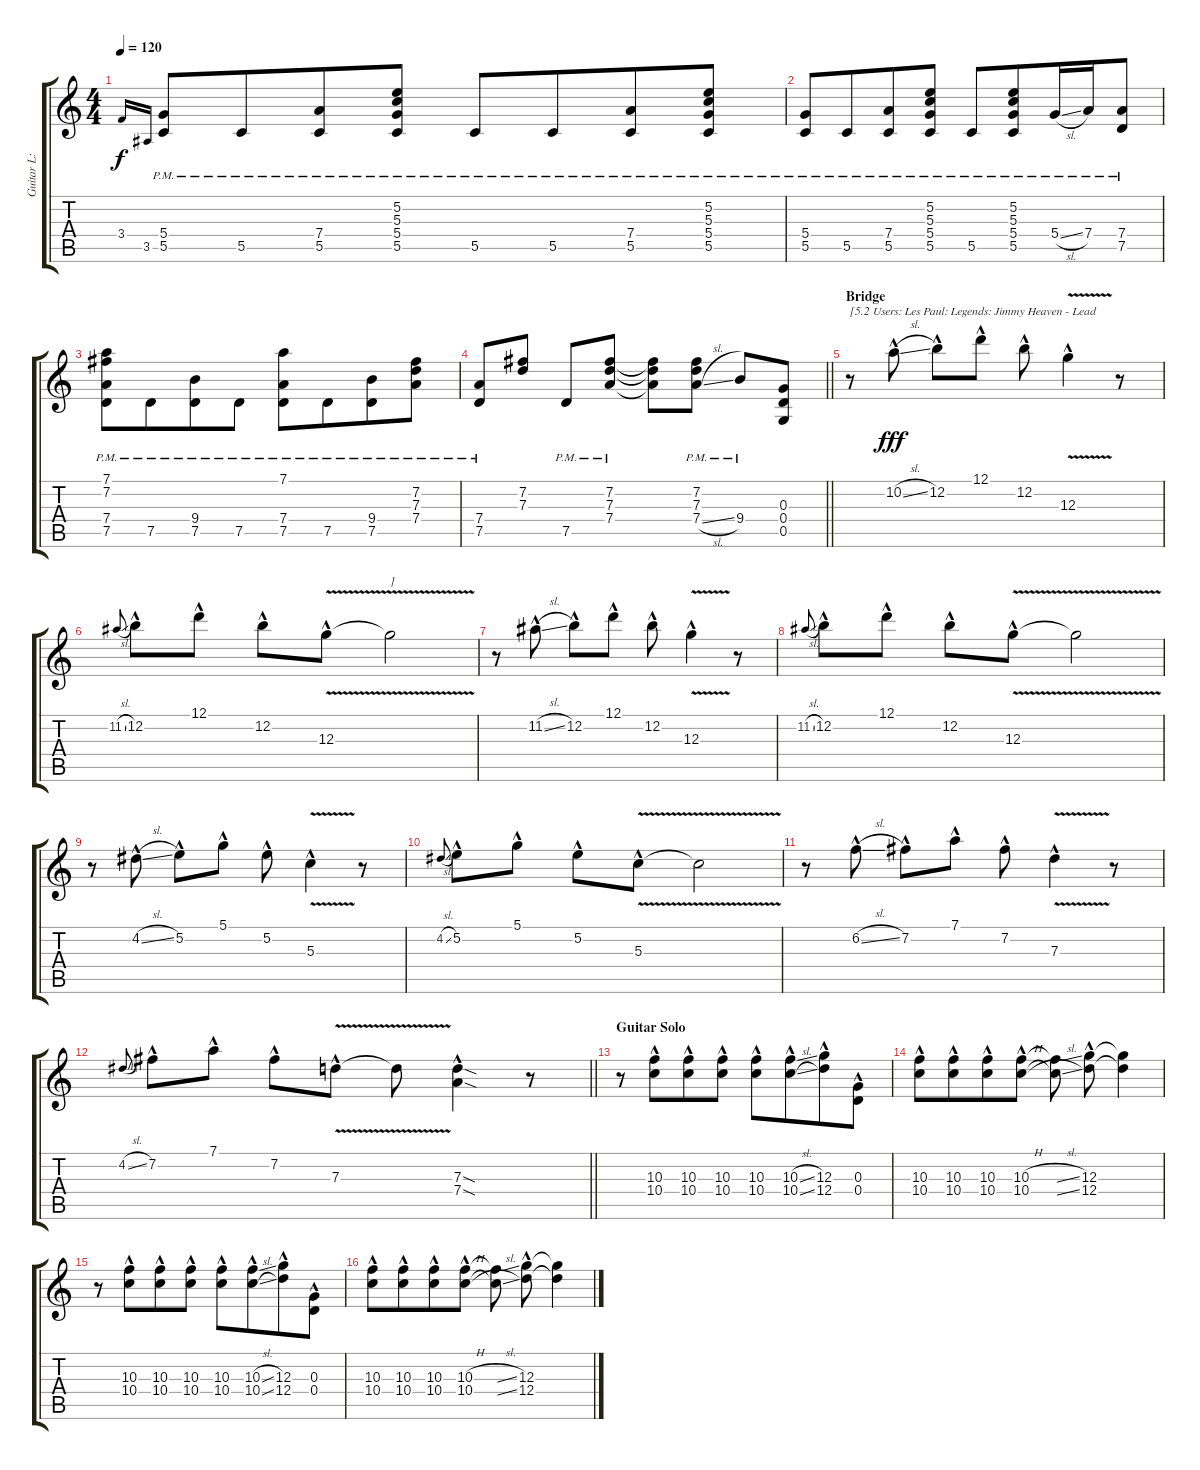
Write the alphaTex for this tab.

\track ("Guitar L: George" "Guitar L: ") {instrument distortionguitar}
\staff {score tabs}
\tuning (D4 B3 G3 D3 G2 D2) {hide}
\ts (4 4)
\tempo 120
\clef g2
\ks c
3.4.16{gr onbeat dy f} 3.5.16{gr onbeat} (5.4{pm} 5.5{pm}).8 5.5{pm}.8{beam merge} (7.4{pm} 5.5{pm}).8 (5.2 5.3 5.4{pm} 5.5{pm}).8 5.5{pm}.8 5.5{pm}.8{beam merge} (7.4{pm} 5.5{pm}).8 (5.2 5.3 5.4{pm} 5.5{pm}).8 |
(5.4{pm} 5.5{pm}).8 5.5{pm}.8{beam merge} (7.4{pm} 5.5{pm}).8 (5.2 5.3 5.4{pm} 5.5{pm}).8 5.5{pm}.8 (5.2 5.3 5.4{pm} 5.5{pm}).8{beam merge} 5.4{sl pm}.16 7.4{pm}.16 (7.4{pm} 7.5{pm}).8 |
(7.1 7.2 7.4{pm} 7.5{pm}).8 7.5{pm}.8{beam merge} (9.4{pm} 7.5{pm}).8 7.5{pm}.8 (7.1 7.4{pm} 7.5{pm}).8 7.5{pm}.8{beam merge} (9.4{pm} 7.5{pm}).8 (7.2 7.3 7.4{pm}).8 |
\barLineRight lightlight
(7.4{pm} 7.5{pm}).8 (7.2 7.3).8 7.5{pm}.8 (7.2 7.3 7.4{pm}).8 (7.2{t} 7.3{t} 7.4{t}).8 (7.2 7.3 7.4{sl pm}).8 9.4{pm}.8 (0.3 0.4 0.5).8 |
\section ("" "Bridge")
r.8{txt "[5.2 Users: Les Paul: Legends: Jimmy Heaven - Lead" volume 16 instrument overdrivenguitar} 10.2{sl hac}.8{dy fff} 12.2{hac}.8 12.1{hac}.8 12.2{hac}.8 12.3{v hac}.4 r.8 |
11.2{sl}.8{gr onbeat} 12.2{hac}.8 12.1{hac}.8 12.2{hac}.8 12.3{v hac}.8 12.3{t}.2{txt "]"} |
r.8 11.2{sl hac}.8 12.2{hac}.8 12.1{hac}.8 12.2{hac}.8 12.3{v hac}.4 r.8 |
11.2{sl}.8{gr onbeat} 12.2{hac}.8 12.1{hac}.8 12.2{hac}.8 12.3{v hac}.8 12.3{t}.2 |
r.8 4.2{sl hac}.8 5.2{hac}.8 5.1{hac}.8 5.2{hac}.8 5.3{v hac}.4 r.8 |
4.2{sl}.8{gr onbeat} 5.2{hac}.8 5.1{hac}.8 5.2{hac}.8 5.3{v hac}.8 5.3{t}.2 |
r.8 6.2{sl hac}.8 7.2{hac}.8 7.1{hac}.8 7.2{hac}.8 7.3{v hac}.4 r.8 |
\barLineRight lightlight
4.2{sl}.8{gr onbeat} 7.2{hac}.8 7.1{hac}.8 7.2{hac}.8 7.3{v hac}.8 7.3{t}.8 (7.3{sod hac} 7.4{sod hac}).4 r.8 |
\section ("" "Guitar Solo")
r.8 (10.3{hac} 10.4{hac}).8{beam merge} (10.3{hac} 10.4{hac}).8 (10.3{hac} 10.4{hac}).8 (10.3{hac} 10.4{hac}).8 (10.3{sl hac} 10.4{sl hac}).8{beam merge} (12.3{hac} 12.4{hac}).8 (0.3{hac} 0.4{hac}).8 |
(10.3{hac} 10.4{hac}).8{beam merge} (10.3{hac} 10.4{hac}).8{beam merge} (10.3{hac} 10.4{hac}).8{beam merge} (10.3{h hac} 10.4{h hac}).8 (10.3{sl t} 10.4{sl t}).8{beam split} (12.3{hac} 12.4{hac}).8 (12.3{t} 12.4{t}).4 |
r.8 (10.3{hac} 10.4{hac}).8{beam merge} (10.3{hac} 10.4{hac}).8 (10.3{hac} 10.4{hac}).8 (10.3{hac} 10.4{hac}).8 (10.3{sl hac} 10.4{sl hac}).8{beam merge} (12.3{hac} 12.4{hac}).8 (0.3{hac} 0.4{hac}).8 |
(10.3{hac} 10.4{hac}).8{beam merge} (10.3{hac} 10.4{hac}).8{beam merge} (10.3{hac} 10.4{hac}).8{beam merge} (10.3{h hac} 10.4{h hac}).8 (10.3{sl t} 10.4{sl t}).8{beam split} (12.3{hac} 12.4{hac}).8 (12.3{t} 12.4{t}).4
